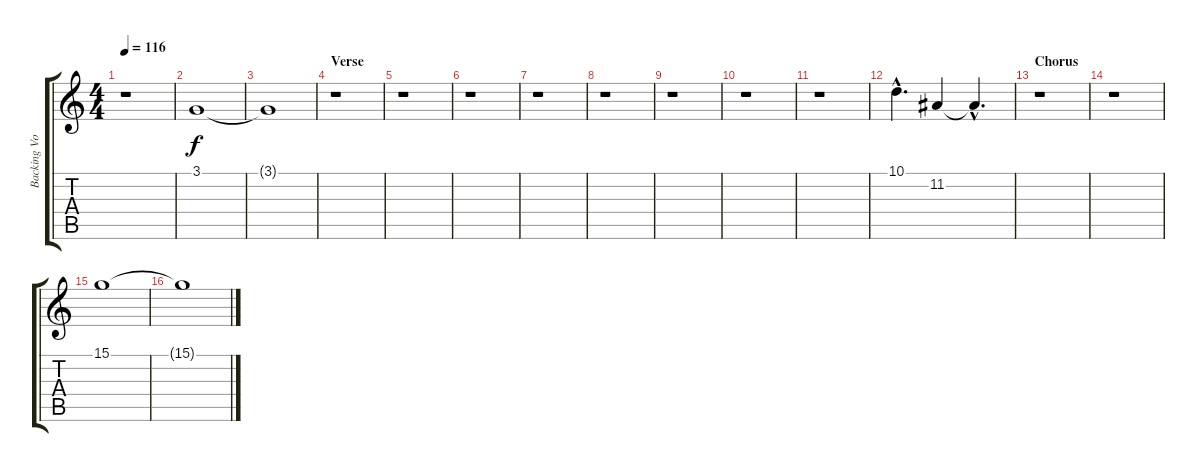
\track ("Backing Vocals" "Backing Vo") {instrument lead2sawtooth}
\staff {score tabs}
\tuning (E4 B3 G3 D3 A2 E2) {hide}
\ts (4 4)
\tempo 116
\clef g2
\ks c
r.1{dy f} |
3.1.1 |
3.1{t}.1 |
\section ("" "Verse")
r.1 |
r.1 |
r.1 |
r.1 |
r.1 |
r.1 |
r.1 |
r.1 |
10.1{hac}.4{d} 11.2.4 11.2{hac t}.4{d} |
\section ("" "Chorus")
r.1 |
r.1 |
15.1.1 |
15.1{t}.1
